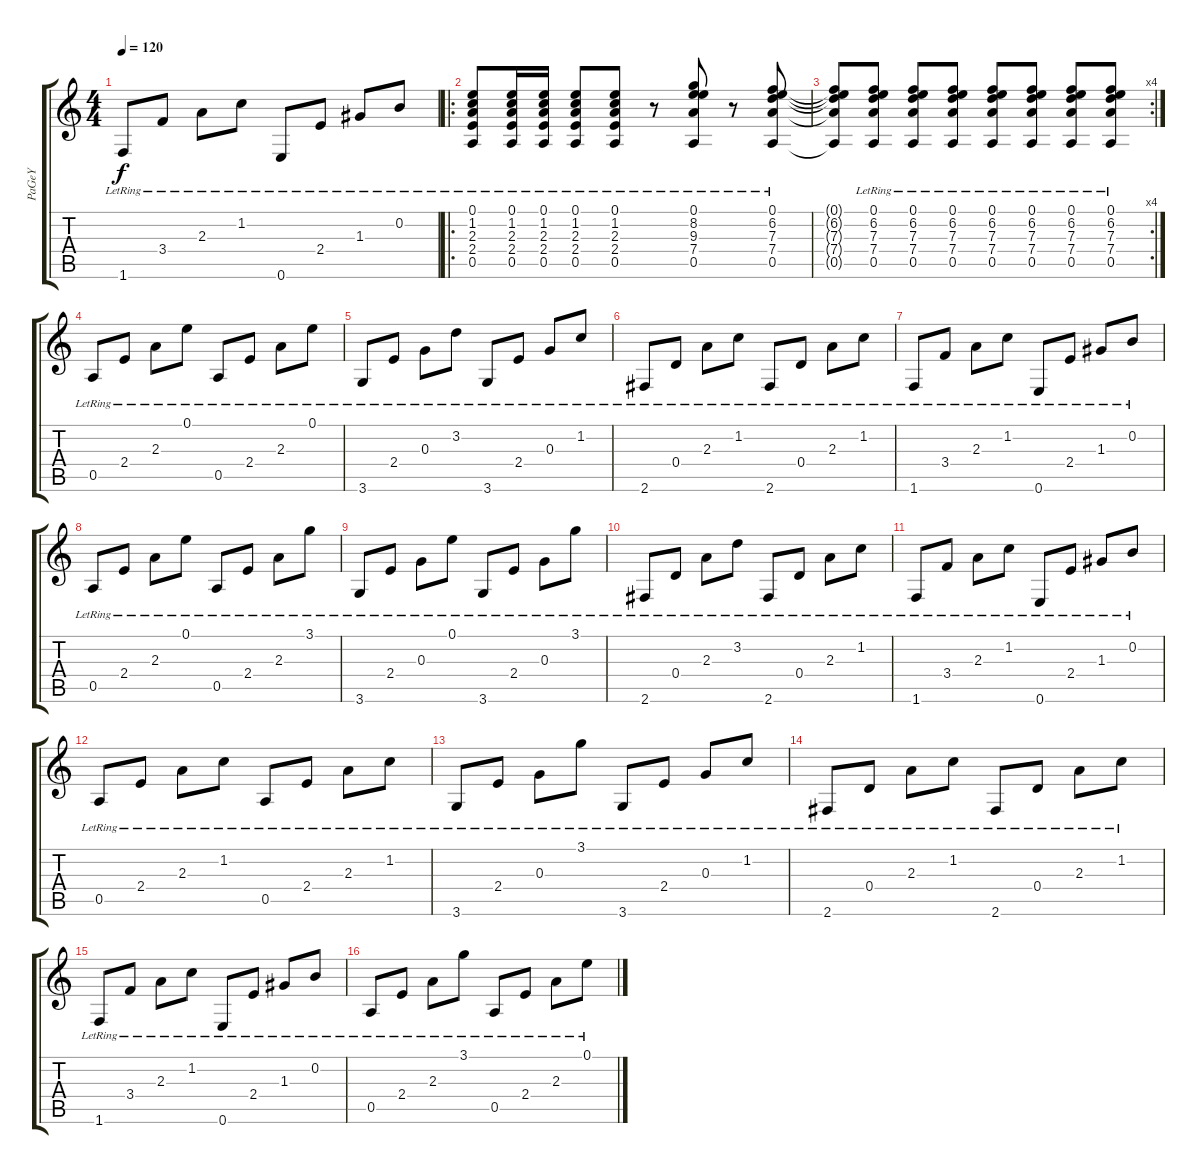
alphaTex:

\track ("PaGeY" "PaGeY") {instrument acousticguitarsteel}
\staff {score tabs}
\tuning (E4 B3 G3 D3 A2 E2) {hide}
\ts (4 4)
\tempo 120
\clef g2
\ks c
1.6{lr}.8{dy f} 3.4{lr}.8 2.3{lr}.8 1.2{lr}.8 0.6{lr}.8 2.4{lr}.8 1.3{lr}.8 0.2{lr}.8 |
\ro
(0.1{lr} 1.2{lr} 2.3{lr} 2.4{lr} 0.5{lr}).8 (0.1{lr} 1.2{lr} 2.3{lr} 2.4{lr} 0.5{lr}).16 (0.1{lr} 1.2{lr} 2.3{lr} 2.4{lr} 0.5{lr}).16 (0.1{lr} 1.2{lr} 2.3{lr} 2.4{lr} 0.5{lr}).8 (0.1{lr} 1.2{lr} 2.3{lr} 2.4{lr} 0.5{lr}).8 r.8 (0.1{lr} 8.2{lr} 9.3{lr} 7.4{lr} 0.5{lr}).8 r.8 (0.1{lr} 6.2{lr} 7.3{lr} 7.4{lr} 0.5{lr}).8 |
\rc 4
(0.1{t} 6.2{t} 7.3{t} 7.4{t} 0.5{t}).8 (0.1{lr} 6.2{lr} 7.3{lr} 7.4{lr} 0.5{lr}).8 (0.1{lr} 6.2{lr} 7.3{lr} 7.4{lr} 0.5{lr}).8 (0.1{lr} 6.2{lr} 7.3{lr} 7.4{lr} 0.5{lr}).8 (0.1{lr} 6.2{lr} 7.3{lr} 7.4{lr} 0.5{lr}).8 (0.1{lr} 6.2{lr} 7.3{lr} 7.4{lr} 0.5{lr}).8 (0.1{lr} 6.2{lr} 7.3{lr} 7.4{lr} 0.5{lr}).8 (0.1{lr} 6.2{lr} 7.3{lr} 7.4{lr} 0.5{lr}).8 |
0.5{lr}.8 2.4{lr}.8 2.3{lr}.8 0.1{lr}.8 0.5{lr}.8 2.4{lr}.8 2.3{lr}.8 0.1{lr}.8 |
3.6{lr}.8 2.4{lr}.8 0.3{lr}.8 3.2{lr}.8 3.6{lr}.8 2.4{lr}.8 0.3{lr}.8 1.2{lr}.8 |
2.6{lr}.8 0.4{lr}.8 2.3{lr}.8 1.2{lr}.8 2.6{lr}.8 0.4{lr}.8 2.3{lr}.8 1.2{lr}.8 |
1.6{lr}.8 3.4{lr}.8 2.3{lr}.8 1.2{lr}.8 0.6{lr}.8 2.4{lr}.8 1.3{lr}.8 0.2{lr}.8 |
0.5{lr}.8 2.4{lr}.8 2.3{lr}.8 0.1{lr}.8 0.5{lr}.8 2.4{lr}.8 2.3{lr}.8 3.1{lr}.8 |
3.6{lr}.8 2.4{lr}.8 0.3{lr}.8 0.1{lr}.8 3.6{lr}.8 2.4{lr}.8 0.3{lr}.8 3.1{lr}.8 |
2.6{lr}.8 0.4{lr}.8 2.3{lr}.8 3.2{lr}.8 2.6{lr}.8 0.4{lr}.8 2.3{lr}.8 1.2{lr}.8 |
1.6{lr}.8 3.4{lr}.8 2.3{lr}.8 1.2{lr}.8 0.6{lr}.8 2.4{lr}.8 1.3{lr}.8 0.2{lr}.8 |
0.5{lr}.8 2.4{lr}.8 2.3{lr}.8 1.2{lr}.8 0.5{lr}.8 2.4{lr}.8 2.3{lr}.8 1.2{lr}.8 |
3.6{lr}.8 2.4{lr}.8 0.3{lr}.8 3.1{lr}.8 3.6{lr}.8 2.4{lr}.8 0.3{lr}.8 1.2{lr}.8 |
2.6{lr}.8 0.4{lr}.8 2.3{lr}.8 1.2{lr}.8 2.6{lr}.8 0.4{lr}.8 2.3{lr}.8 1.2{lr}.8 |
1.6{lr}.8 3.4{lr}.8 2.3{lr}.8 1.2{lr}.8 0.6{lr}.8 2.4{lr}.8 1.3{lr}.8 0.2{lr}.8 |
0.5{lr}.8 2.4{lr}.8 2.3{lr}.8 3.1{lr}.8 0.5{lr}.8 2.4{lr}.8 2.3{lr}.8 0.1{lr}.8
